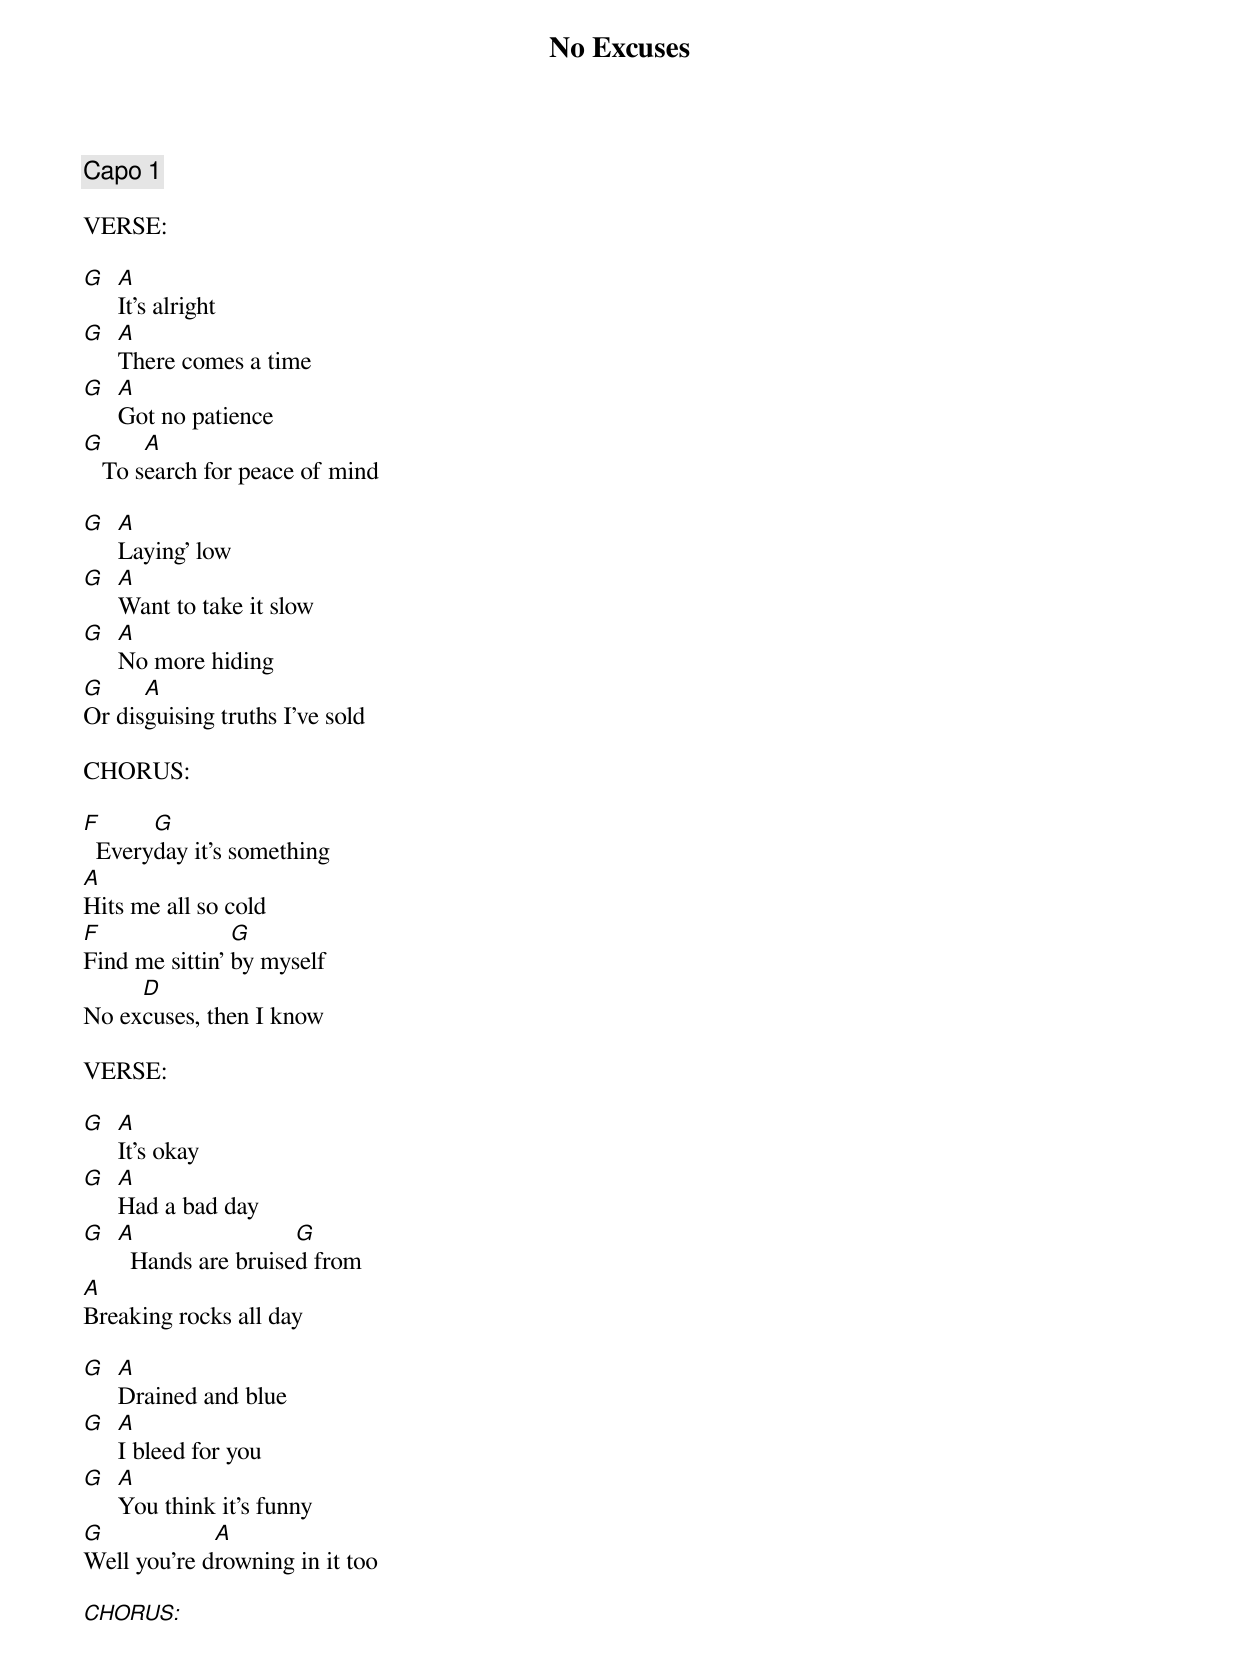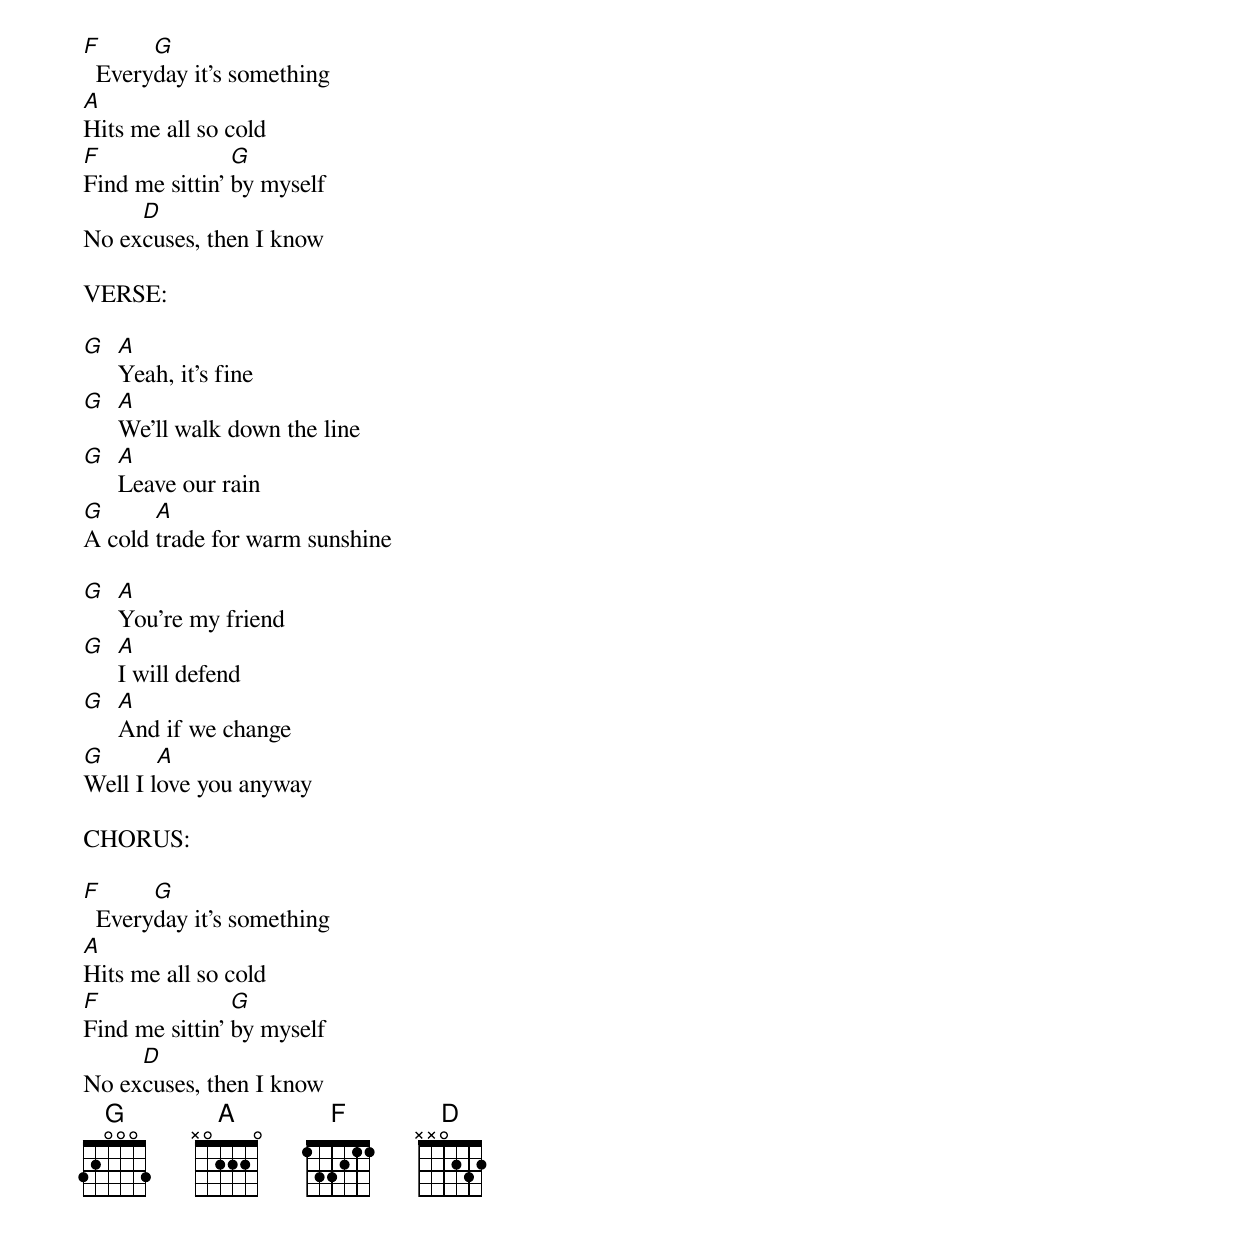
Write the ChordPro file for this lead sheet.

{title:No Excuses}
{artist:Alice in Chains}
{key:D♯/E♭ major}
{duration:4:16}
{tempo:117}
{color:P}

{comment: Capo 1}

VERSE:

[G]  [A]It's alright
[G]  [A]There comes a time
[G]  [A]Got no patience
[G]   To s[A]earch for peace of mind

[G]  [A]Laying' low
[G]  [A]Want to take it slow
[G]  [A]No more hiding
[G]Or dis[A]guising truths I've sold

CHORUS:

[F]  Every[G]day it's something
[A]Hits me all so cold
[F]Find me sittin' [G]by myself
No ex[D]cuses, then I know

VERSE:

[G]  [A]It's okay
[G]  [A]Had a bad day
[G]  [A]  Hands are bruise[G]d from
[A]Breaking rocks all day

[G]  [A]Drained and blue
[G]  [A]I bleed for you
[G]  [A]You think it's funny
[G]Well you're d[A]rowning in it too

[CHORUS:]

[F]  Every[G]day it's something
[A]Hits me all so cold
[F]Find me sittin' [G]by myself
No ex[D]cuses, then I know

VERSE:

[G]  [A]Yeah, it's fine
[G]  [A]We'll walk down the line
[G]  [A]Leave our rain
[G]A cold [A]trade for warm sunshine

[G]  [A]You're my friend
[G]  [A]I will defend
[G]  [A]And if we change
[G]Well I l[A]ove you anyway

CHORUS:

[F]  Every[G]day it's something
[A]Hits me all so cold
[F]Find me sittin' [G]by myself
No ex[D]cuses, then I know
